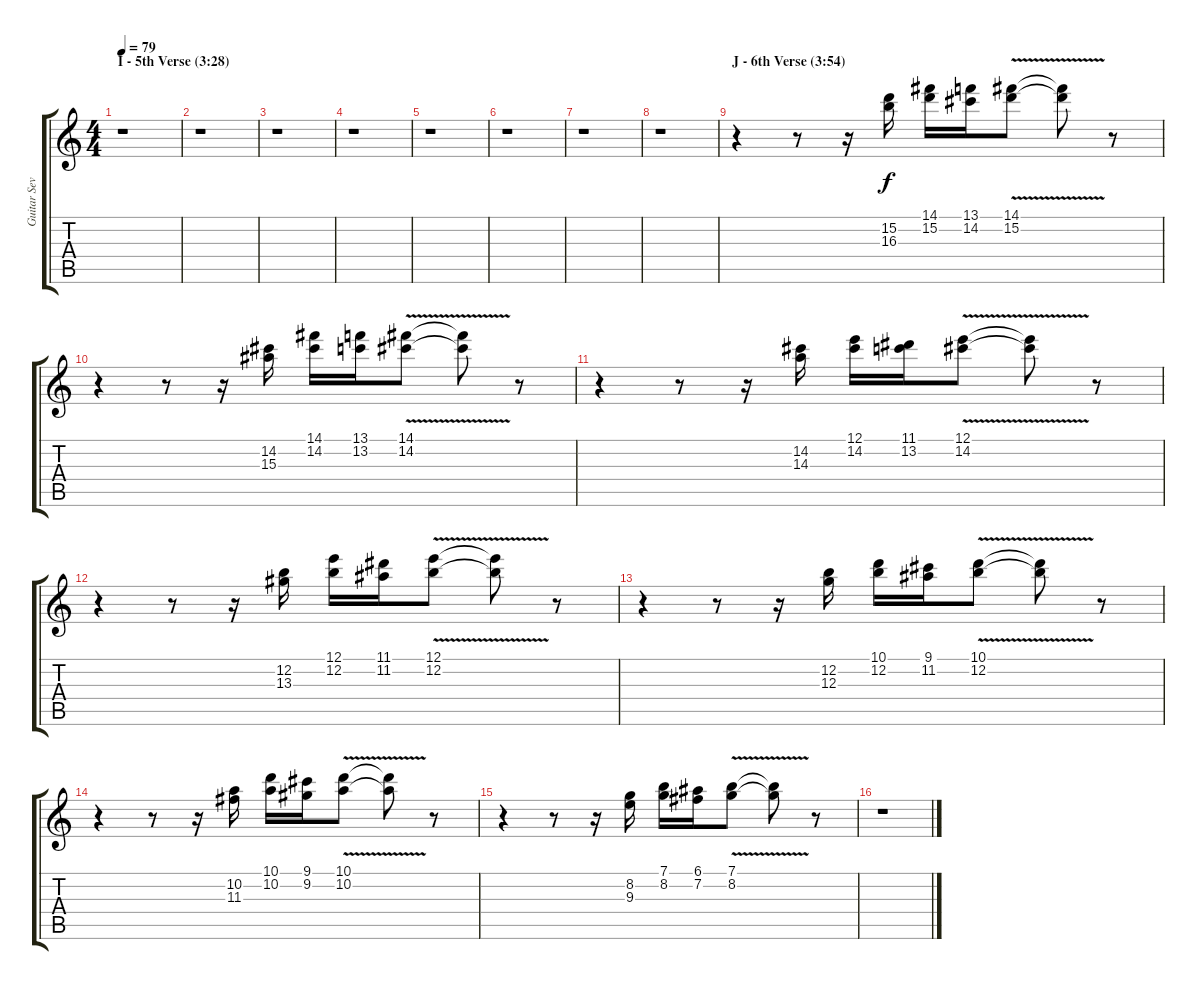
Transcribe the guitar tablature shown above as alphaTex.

\track ("Guitar Seven" "Guitar Sev") {instrument distortionguitar}
\staff {score tabs}
\tuning (E4 B3 G3 D3 A2 E2) {hide}
\ts (4 4)
\section ("" "I - 5th Verse (3:28)")
\tempo 79
\clef g2
\ks c
r.1{dy f} |
r.1 |
r.1 |
r.1 |
r.1 |
r.1 |
r.1 |
r.1 |
\section ("" "J - 6th Verse (3:54)")
r.4 r.8 r.16 (15.2 16.3).16 (14.1 15.2).16 (13.1 14.2).16 (14.1{v} 15.2{v}).8 (14.1{v t} 15.2{v t}).8 r.8 |
r.4 r.8 r.16 (14.2 15.3).16 (14.1 14.2).16 (13.1 13.2).16 (14.1{v} 14.2{v}).8 (14.1{v t} 14.2{v t}).8 r.8 |
r.4 r.8 r.16 (14.2 14.3).16 (12.1 14.2).16 (11.1 13.2).16 (12.1{v} 14.2{v}).8 (12.1{v t} 14.2{v t}).8 r.8 |
r.4 r.8 r.16 (12.2 13.3).16 (12.1 12.2).16 (11.1 11.2).16 (12.1{v} 12.2{v}).8 (12.1{v t} 12.2{v t}).8 r.8 |
r.4 r.8 r.16 (12.2 12.3).16 (10.1 12.2).16 (9.1 11.2).16 (10.1{v} 12.2{v}).8 (10.1{v t} 12.2{v t}).8 r.8 |
r.4 r.8 r.16 (10.2 11.3).16 (10.1 10.2).16 (9.1 9.2).16 (10.1{v} 10.2{v}).8 (10.1{v t} 10.2{v t}).8 r.8 |
r.4 r.8 r.16 (8.2 9.3).16 (7.1 8.2).16 (6.1 7.2).16 (7.1{v} 8.2{v}).8 (7.1{v t} 8.2{v t}).8 r.8 |
r.1
